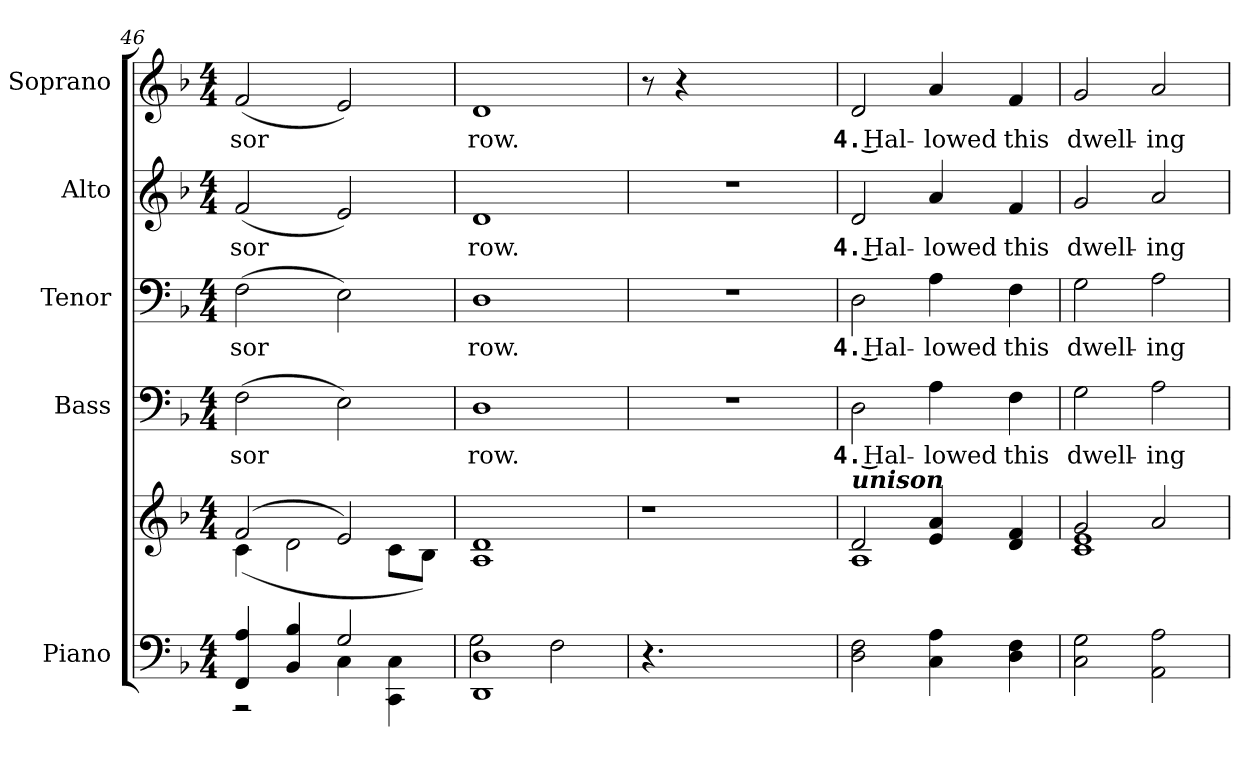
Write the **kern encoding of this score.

**kern	**kern	**kern	**text	**kern	**text	**kern	**text	**kern	**text
*part5	*part5	*part4	*part4	*part3	*part3	*part2	*part2	*part1	*part1
*staff6	*staff5	*staff4	*staff4	*staff3	*staff3	*staff2	*staff2	*staff1	*staff1
*I"Piano	*	*I"Bass	*	*I"Tenor	*	*I"Alto	*	*I"Soprano	*
*I'Pno.	*	*I'B.	*	*I'T.	*	*I'A.	*	*I'S.	*
!!LO:PB:g=z
*clefF4	*clefG2	*clefF4	*	*clefF4	*	*clefG2	*	*clefG2	*
*k[b-]	*k[b-]	*k[b-]	*	*k[b-]	*	*k[b-]	*	*k[b-]	*
*F:	*F:	*F:	*	*F:	*	*F:	*	*F:	*
*M4/4	*M4/4	*M4/4	*	*M4/4	*	*M4/4	*	*M4/4	*
=46	=46	=46	=46	=46	=46	=46	=46	=46	=46
*^	*^	*	*	*	*	*	*	*	*
!	!	!	!	!	!LO:LY:b:color=#000000	!	!	!	!	!	!
!	!	!	!	!	!	!	!LO:LY:b:color=#000000	!	!	!	!
!	!	!	!	!	!	!	!	!	!LO:LY:b:color=#000000	!	!
!	!	!	!	!	!	!	!	!	!	!	!LO:LY:b:color=#000000
4FFi/ 4Ai	2r	(2fi/	(4ci\	(2Fi\	sor	(2Fi\	sor	(2fi/	sor	(2fi/	sor
4BB-i/ 4B-i	.	.	2di\	.	.	.	.	.	.	.	.
2Gi/	4Ci\	2ei/)	.	2Ei\)	.	2Ei\)	.	2ei/)	.	2ei/)	.
.	4CCi\ 4Ci	.	8ci\L	.	.	.	.	.	.	.	.
.	.	.	8B-i\J)	.	.	.	.	.	.	.	.
*	*	*v	*v	*	*	*	*	*	*	*	*
=47	=47	=47	=47	=47	=47	=47	=47	=47	=47	=47
*	*	*^	*	*	*	*	*	*	*	*
!	!	!	!	!	!LO:LY:b:color=#000000	!	!	!	!	!	!
*	*	*v	*v	*	*	*	*	*	*	*	*
*	*	*^	*	*	*	*	*	*	*	*
!	!	!	!	!	!	!	!LO:LY:b:color=#000000	!	!	!	!
*	*	*v	*v	*	*	*	*	*	*	*	*
*	*	*^	*	*	*	*	*	*	*	*
!	!	!	!	!	!	!	!	!	!LO:LY:b:color=#000000	!	!
*	*	*v	*v	*	*	*	*	*	*	*	*
*	*	*^	*	*	*	*	*	*	*	*
!	!	!	!	!	!	!	!	!	!	!	!LO:LY:b:color=#000000
*	*	*v	*v	*	*	*	*	*	*	*	*
1DDi 1Di	2Gi\	1Ai 1di	1Di	row.	1Di	row.	1di	row.	1di	row.
.	2Fi\	.	.	.	.	.	.	.	.	.
=48	=48	=48	=48	=48	=48	=48	=48	=48	=48	=48
!LO:N:vis=1	!	!LO:N:vis=1	!LO:N:vis=1	!	!LO:N:vis=1	!	!LO:N:vis=1	!	!	!
*v	*v	*	*	*	*	*	*	*	*	*
4.r	4.r	1r	.	1r	.	1r	.	8r	.
.	.	.	.	.	.	.	.	4r	.
2ryy	2ryy	.	.	.	.	.	.	2ryy	.
8ryy	8ryy	.	.	.	.	.	.	8ryy	.
=49	=49	=49	=49	=49	=49	=49	=49	=49	=49
*	*^	*	*	*	*	*	*	*	*
!	!	!	!	!LO:LY:b:color=#000000	!	!	!	!	!	!
!	!	!	!	!	!	!LO:LY:b:color=#000000	!	!	!	!
!	!	!	!	!	!	!	!	!LO:LY:b:color=#000000	!	!
!	!LO:TX:a:Bi:t=unison	!	!	!	!	!	!	!	!	!
!	!	!	!	!	!	!	!	!	!	!LO:LY:b:color=#000000
2Di\ 2Fi	2di/	1Ai	2Di\	4. Hal-	2Di\	4. Hal-	2di/	4. Hal-	2di/	4. Hal-
!	!	!	!	!LO:LY:b:color=#000000	!	!	!	!	!	!
!	!	!	!	!	!	!LO:LY:b:color=#000000	!	!	!	!
!	!	!	!	!	!	!	!	!LO:LY:b:color=#000000	!	!
!	!	!	!	!	!	!	!	!	!	!LO:LY:b:color=#000000
4Ci\ 4Ai	4ei/ 4ai	.	4Ai\	-lowed	4Ai\	-lowed	4ai/	-lowed	4ai/	-lowed
!	!	!	!	!LO:LY:b:color=#000000	!	!	!	!	!	!
!	!	!	!	!	!	!LO:LY:b:color=#000000	!	!	!	!
!	!	!	!	!	!	!	!	!LO:LY:b:color=#000000	!	!
!	!	!	!	!	!	!	!	!	!	!LO:LY:b:color=#000000
4Di\ 4Fi	4di/ 4fi	.	4Fi\	this	4Fi\	this	4fi/	this	4fi/	this
=50	=50	=50	=50	=50	=50	=50	=50	=50	=50	=50
!	!	!	!	!LO:LY:b:color=#000000	!	!	!	!	!	!
!	!	!	!	!	!	!LO:LY:b:color=#000000	!	!	!	!
!	!	!	!	!	!	!	!	!LO:LY:b:color=#000000	!	!
!	!	!	!	!	!	!	!	!	!	!LO:LY:b:color=#000000
2Ci\ 2Gi	2gi/	1ci 1ei	2Gi\	dwell-	2Gi\	dwell-	2gi/	dwell-	2gi/	dwell-
!	!	!	!	!LO:LY:b:color=#000000	!	!	!	!	!	!
!	!	!	!	!	!	!LO:LY:b:color=#000000	!	!	!	!
!	!	!	!	!	!	!	!	!LO:LY:b:color=#000000	!	!
!	!	!	!	!	!	!	!	!	!	!LO:LY:b:color=#000000
2AAi\ 2Ai	2ai/	.	2Ai\	-ing	2Ai\	-ing	2ai/	-ing	2ai/	-ing
*	*v	*v	*	*	*	*	*	*	*	*
=	=	=	=	=	=	=	=	=	=
*-	*-	*-	*-	*-	*-	*-	*-	*-	*-
